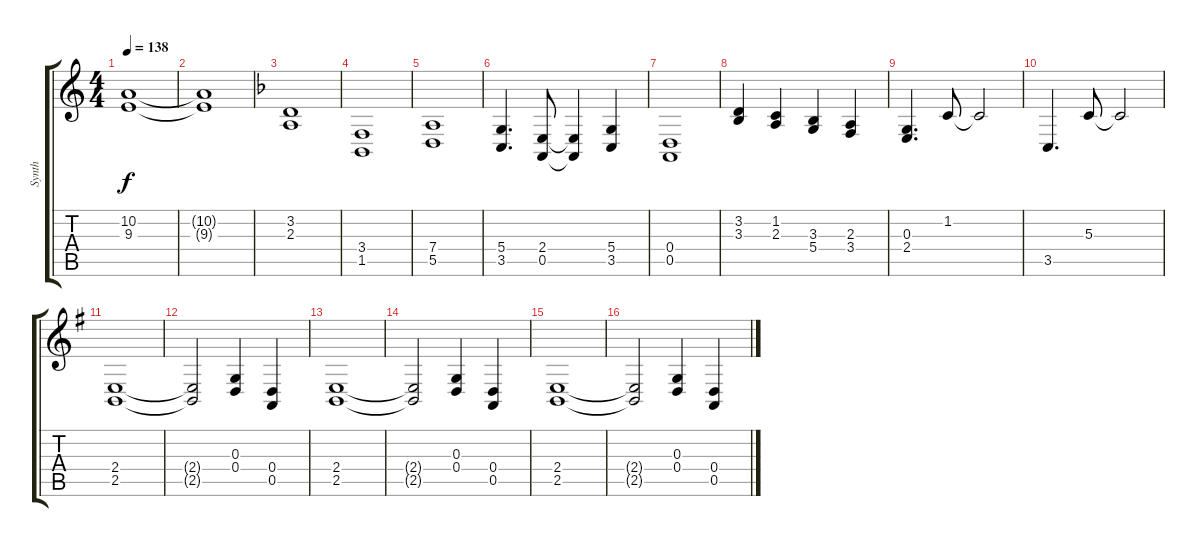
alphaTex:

\track ("Synth" "Synth") {instrument pad3polysynth bank 100}
\staff {score tabs}
\tuning (E4 B3 G3 D3 A2 E2) {hide}
\ts (4 4)
\tempo 138
\clef g2
\ks c
(10.2 9.3).1{dy f} |
(10.2{t} 9.3{t}).1 |
\ks f
(3.2 2.3).1 |
(3.4 1.5).1 |
(7.4 5.5).1 |
(5.4 3.5).4{d} (2.4 0.5).8 (2.4{t} 0.5{t}).4 (5.4 3.5).4 |
(0.4 0.5).1 |
(3.2 3.3).4 (1.2 2.3).4 (3.3 5.4).4 (2.3 3.4).4 |
(0.3 2.4).4{d} 1.2.8 1.2{t}.2 |
3.5.4{d} 5.3.8 5.3{t}.2 |
\ks g
(2.4 2.5).1 |
(2.4{t} 2.5{t}).2 (0.3 0.4).4 (0.4 0.5).4 |
(2.4 2.5).1 |
(2.4{t} 2.5{t}).2 (0.3 0.4).4 (0.4 0.5).4 |
(2.4 2.5).1 |
(2.4{t} 2.5{t}).2 (0.3 0.4).4 (0.4 0.5).4
